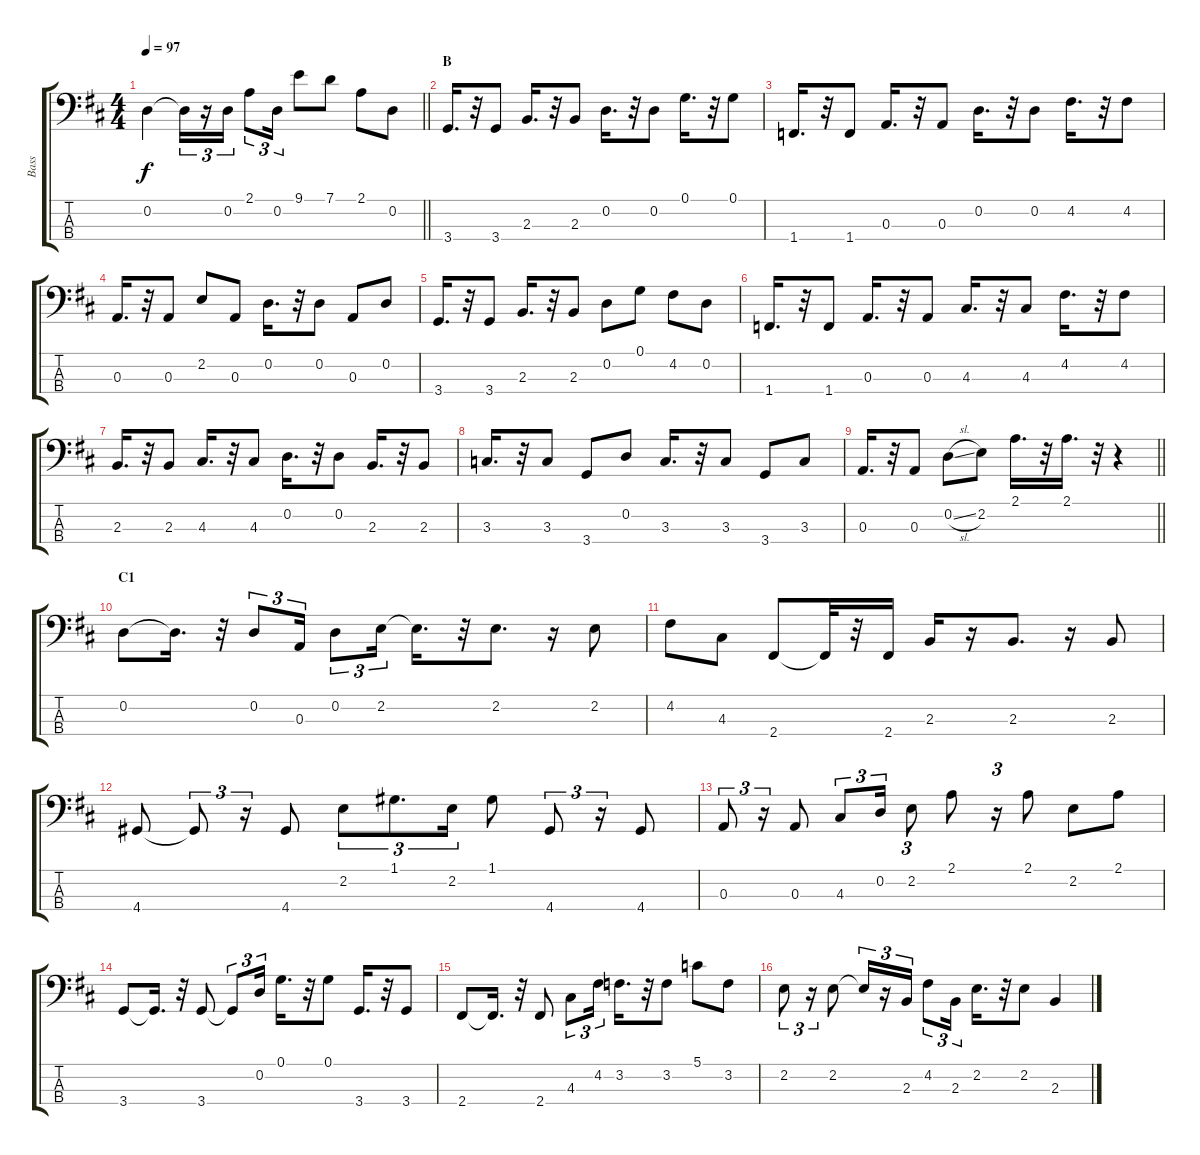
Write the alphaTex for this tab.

\track ("Bass" "Bass") {instrument electricbassfinger}
\staff {score tabs}
\tuning (G2 D2 A1 E1) {hide}
\ts (4 4)
\tempo 97
\clef f4
\barLineRight lightlight
\ks d
0.2.4{dy f} 0.2{t}.16{tu (3 2)} r.16{tu (3 2)} 0.2.16{tu (3 2)} 2.1.8{tu (3 2)} 0.2.16{tu (3 2)} 9.1.8 7.1.8 2.1.8 0.2.8 |
\section ("" "B")
3.4.16{d} r.32 3.4.8 2.3.16{d} r.32 2.3.8 0.2.16{d} r.32 0.2.8 0.1.16{d} r.32 0.1.8 |
1.4.16{d} r.32 1.4.8 0.3.16{d} r.32 0.3.8 0.2.16{d} r.32 0.2.8 4.2.16{d} r.32 4.2.8 |
0.3.16{d} r.32 0.3.8 2.2.8 0.3.8 0.2.16{d} r.32 0.2.8 0.3.8 0.2.8 |
3.4.16{d} r.32 3.4.8 2.3.16{d} r.32 2.3.8 0.2.8 0.1.8 4.2.8 0.2.8 |
1.4.16{d} r.32 1.4.8 0.3.16{d} r.32 0.3.8 4.3.16{d} r.32 4.3.8 4.2.16{d} r.32 4.2.8 |
2.3.16{d} r.32 2.3.8 4.3.16{d} r.32 4.3.8 0.2.16{d} r.32 0.2.8 2.3.16{d} r.32 2.3.8 |
3.3.16{d} r.32 3.3.8 3.4.8 0.2.8 3.3.16{d} r.32 3.3.8 3.4.8 3.3.8 |
\barLineRight lightlight
0.3.16{d} r.32 0.3.8 0.2{sl}.8 2.2.8 2.1.16{d} r.32 2.1.16{d} r.32 r.4 |
\section ("" "C1")
0.2.8 0.2{t}.16{d} r.32 0.2.8{tu (3 2)} 0.3.16{tu (3 2)} 0.2.8{tu (3 2)} 2.2.16{tu (3 2)} 2.2{t}.16{d} r.32 2.2.8{d} r.16 2.2.8 |
4.2.8 4.3.8 2.4.8 2.4{t}.32 r.32 2.4.16 2.3.16 r.16 2.3.8{d} r.16 2.3.8 |
4.4.8 4.4{t}.8{tu (3 2)} r.16{tu (3 2)} 4.4.8 2.2.8{tu (3 2)} 1.1.8{d tu (3 2)} 2.2.16{tu (3 2)} 1.1.8 4.4.8{tu (3 2)} r.16{tu (3 2)} 4.4.8 |
0.3.8{tu (3 2)} r.16{tu (3 2)} 0.3.8 4.3.8{tu (3 2)} 0.2.16{tu (3 2)} 2.2.8{tu (3 2)} 2.1.8 r.16{tu (3 2)} 2.1.8 2.2.8 2.1.8 |
3.4.8 3.4{t}.16{d} r.32 3.4.8 3.4{t}.8{tu (3 2)} 0.2.16{tu (3 2)} 0.1.16{d} r.32 0.1.8 3.4.16{d} r.32 3.4.8 |
2.4.8 2.4{t}.16{d} r.32 2.4.8 4.3.8{tu (3 2)} 4.2.16{tu (3 2)} 3.2.16{d} r.32 3.2.8 5.1.8 3.2.8 |
2.2.8{tu (3 2)} r.16{tu (3 2)} 2.2.8 2.2{t}.16{tu (3 2)} r.16{tu (3 2)} 2.3.16{tu (3 2)} 4.2.8{tu (3 2)} 2.3.16{tu (3 2)} 2.2.16{d} r.32 2.2.8 2.3.4
